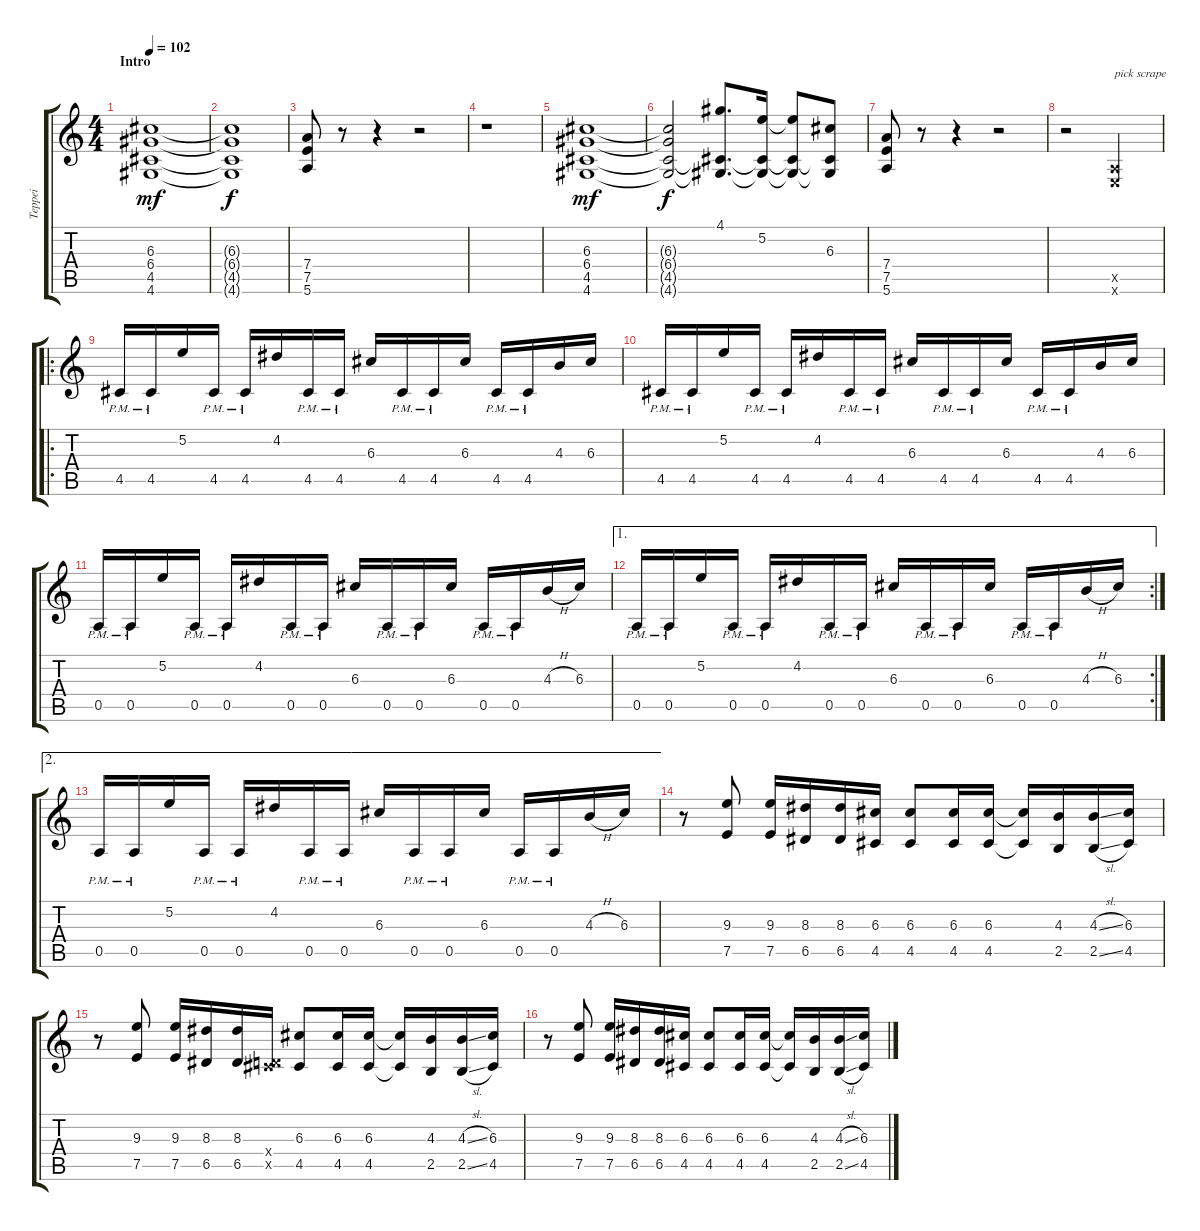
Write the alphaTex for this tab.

\track ("Teppei" "Teppei") {instrument overdrivenguitar}
\staff {score tabs}
\tuning (E4 B3 G3 D3 A2 E2) {hide}
\ts (4 4)
\section ("" "Intro")
\tempo 102
\clef g2
\ks c
(6.3 6.4 4.5 4.6).1{dy mf instrument overdrivenguitar} |
(6.3{t} 6.4{t} 4.5{t} 4.6{t}).1{dy f} |
(7.4 7.5 5.6).8 r.8 r.4 r.2 |
r.1 |
(6.3 6.4 4.5 4.6).1{dy mf} |
(6.3{t} 6.4{t} 4.5{t} 4.6{t}).2{dy f} (4.1 4.5{t} 4.6{t}).8{d} (5.2 4.5{t} 4.6{t}).16 (5.2{t} 4.5{t} 4.6{t}).8 (6.3 4.5{t} 4.6{t}).8 |
(7.4 7.5 5.6).8 r.8 r.4 r.2 |
r.2 (0.5{x} 0.6{x}).2{txt "pick scrape"} |
\ro
4.5{pm}.16 4.5{pm}.16 5.2.16 4.5{pm}.16 4.5{pm}.16 4.2.16 4.5{pm}.16 4.5{pm}.16 6.3.16 4.5{pm}.16 4.5{pm}.16 6.3.16 4.5{pm}.16 4.5{pm}.16 4.3.16 6.3.16 |
4.5{pm}.16 4.5{pm}.16 5.2.16 4.5{pm}.16 4.5{pm}.16 4.2.16 4.5{pm}.16 4.5{pm}.16 6.3.16 4.5{pm}.16 4.5{pm}.16 6.3.16 4.5{pm}.16 4.5{pm}.16 4.3.16 6.3.16 |
0.5{pm}.16 0.5{pm}.16 5.2.16 0.5{pm}.16 0.5{pm}.16 4.2.16 0.5{pm}.16 0.5{pm}.16 6.3.16 0.5{pm}.16 0.5{pm}.16 6.3.16 0.5{pm}.16 0.5{pm}.16 4.3{h}.16 6.3.16 |
\ae 1
\rc 2
0.5{pm}.16 0.5{pm}.16 5.2.16 0.5{pm}.16 0.5{pm}.16 4.2.16 0.5{pm}.16 0.5{pm}.16 6.3.16 0.5{pm}.16 0.5{pm}.16 6.3.16 0.5{pm}.16 0.5{pm}.16 4.3{h}.16 6.3.16 |
\ae 2
0.5{pm}.16 0.5{pm}.16 5.2.16 0.5{pm}.16 0.5{pm}.16 4.2.16 0.5{pm}.16 0.5{pm}.16 6.3.16 0.5{pm}.16 0.5{pm}.16 6.3.16 0.5{pm}.16 0.5{pm}.16 4.3{h}.16 6.3.16 |
r.8 (9.3 7.5).8 (9.3 7.5).16 (8.3 6.5).16 (8.3 6.5).16 (6.3 4.5).16 (6.3 4.5).8 (6.3 4.5).16 (6.3 4.5).16 (6.3{t} 4.5{t}).16 (4.3 2.5).16 (4.3{sl} 2.5{sl}).16 (6.3 4.5).16 |
r.8 (9.3 7.5).8 (9.3 7.5).16 (8.3 6.5).16 (8.3 6.5).16 (0.4{x} 4.5{x}).16 (6.3 4.5).8 (6.3 4.5).16 (6.3 4.5).16 (6.3{t} 4.5{t}).16 (4.3 2.5).16 (4.3{sl} 2.5{sl}).16 (6.3 4.5).16 |
r.8 (9.3 7.5).8 (9.3 7.5).16 (8.3 6.5).16 (8.3 6.5).16 (6.3 4.5).16 (6.3 4.5).8 (6.3 4.5).16 (6.3 4.5).16 (6.3{t} 4.5{t}).16 (4.3 2.5).16 (4.3{sl} 2.5{sl}).16 (6.3 4.5).16
